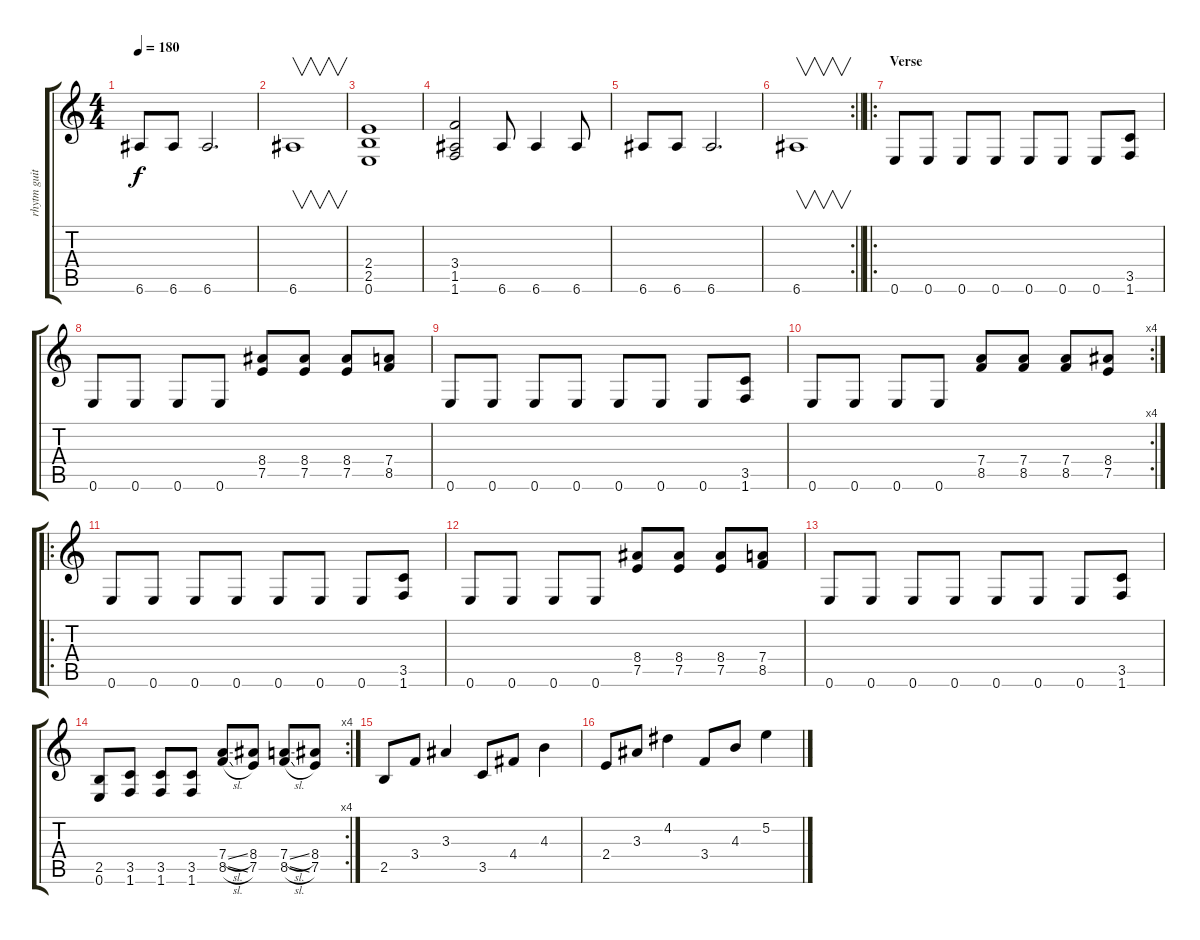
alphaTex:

\track ("rhytm guitar" "rhytm guit") {instrument distortionguitar}
\staff {score tabs}
\tuning (E4 B3 G3 D3 A2 E2) {hide}
\ts (4 4)
\tempo 180
\clef g2
\ks c
6.6.8{dy f} 6.6.8 6.6.2{d} |
6.6.1{v} |
(2.4 2.5 0.6).1 |
(3.4 1.5 1.6).2 6.6.8 6.6.4 6.6.8 |
6.6.8 6.6.8 6.6.2{d} |
\rc 2
\barLineRight lightlight
6.6.1{v} |
\ro
\section ("" "Verse")
0.6.8 0.6.8 0.6.8 0.6.8 0.6.8 0.6.8 0.6.8 (3.5 1.6).8 |
0.6.8 0.6.8 0.6.8 0.6.8 (8.4 7.5).8 (8.4 7.5).8 (8.4 7.5).8 (7.4 8.5).8 |
0.6.8 0.6.8 0.6.8 0.6.8 0.6.8 0.6.8 0.6.8 (3.5 1.6).8 |
\rc 4
0.6.8 0.6.8 0.6.8 0.6.8 (7.4 8.5).8 (7.4 8.5).8 (7.4 8.5).8 (8.4 7.5).8 |
\ro
0.6.8 0.6.8 0.6.8 0.6.8 0.6.8 0.6.8 0.6.8 (3.5 1.6).8 |
0.6.8 0.6.8 0.6.8 0.6.8 (8.4 7.5).8 (8.4 7.5).8 (8.4 7.5).8 (7.4 8.5).8 |
0.6.8 0.6.8 0.6.8 0.6.8 0.6.8 0.6.8 0.6.8 (3.5 1.6).8 |
\rc 4
(2.5 0.6).8 (3.5 1.6).8 (3.5 1.6).8 (3.5 1.6).8 (7.4{sl} 8.5{sl}).8 (8.4 7.5).8 (7.4{sl} 8.5{sl}).8 (8.4 7.5).8 |
2.5.8{balance 8} 3.4.8 3.3.4 3.5.8 4.4.8 4.3.4 |
2.4.8 3.3.8 4.2.4 3.4.8 4.3.8 5.2.4
